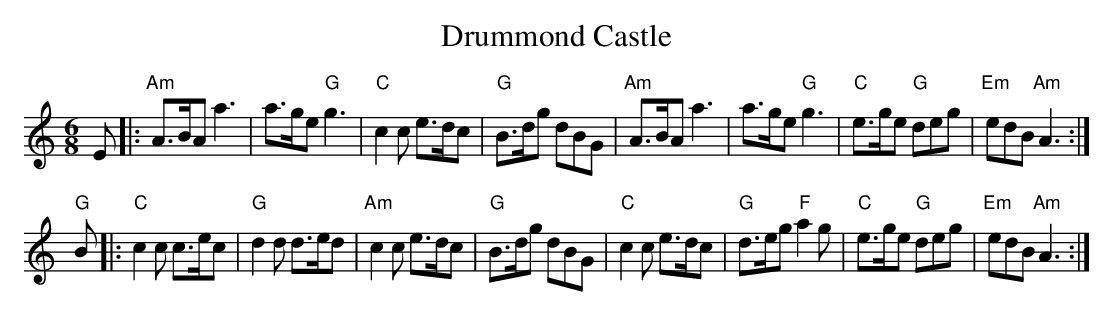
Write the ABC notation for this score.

X:1
T: Drummond Castle
M: 6/8
L: 1/8
K: Am
E \
|: "Am"A>BA a3 | a>ge "G"g3 | "C"c2c e>dc |  "G"B>dg dBG \
| "Am"A>BA a3 | a>ge "G"g3 | "C"e>ge "G"deg | "Em"edB "Am"A3 :|
"G"B \
|: "C"c2c c>ec | "G"d2d d>ed | "Am"c2c e>dc | "G"B>dg dBG\
| "C"c2c e>dc | "G"d>eg "F"a2g | "C"e>ge "G"deg | "Em"edB "Am"A3 :|
